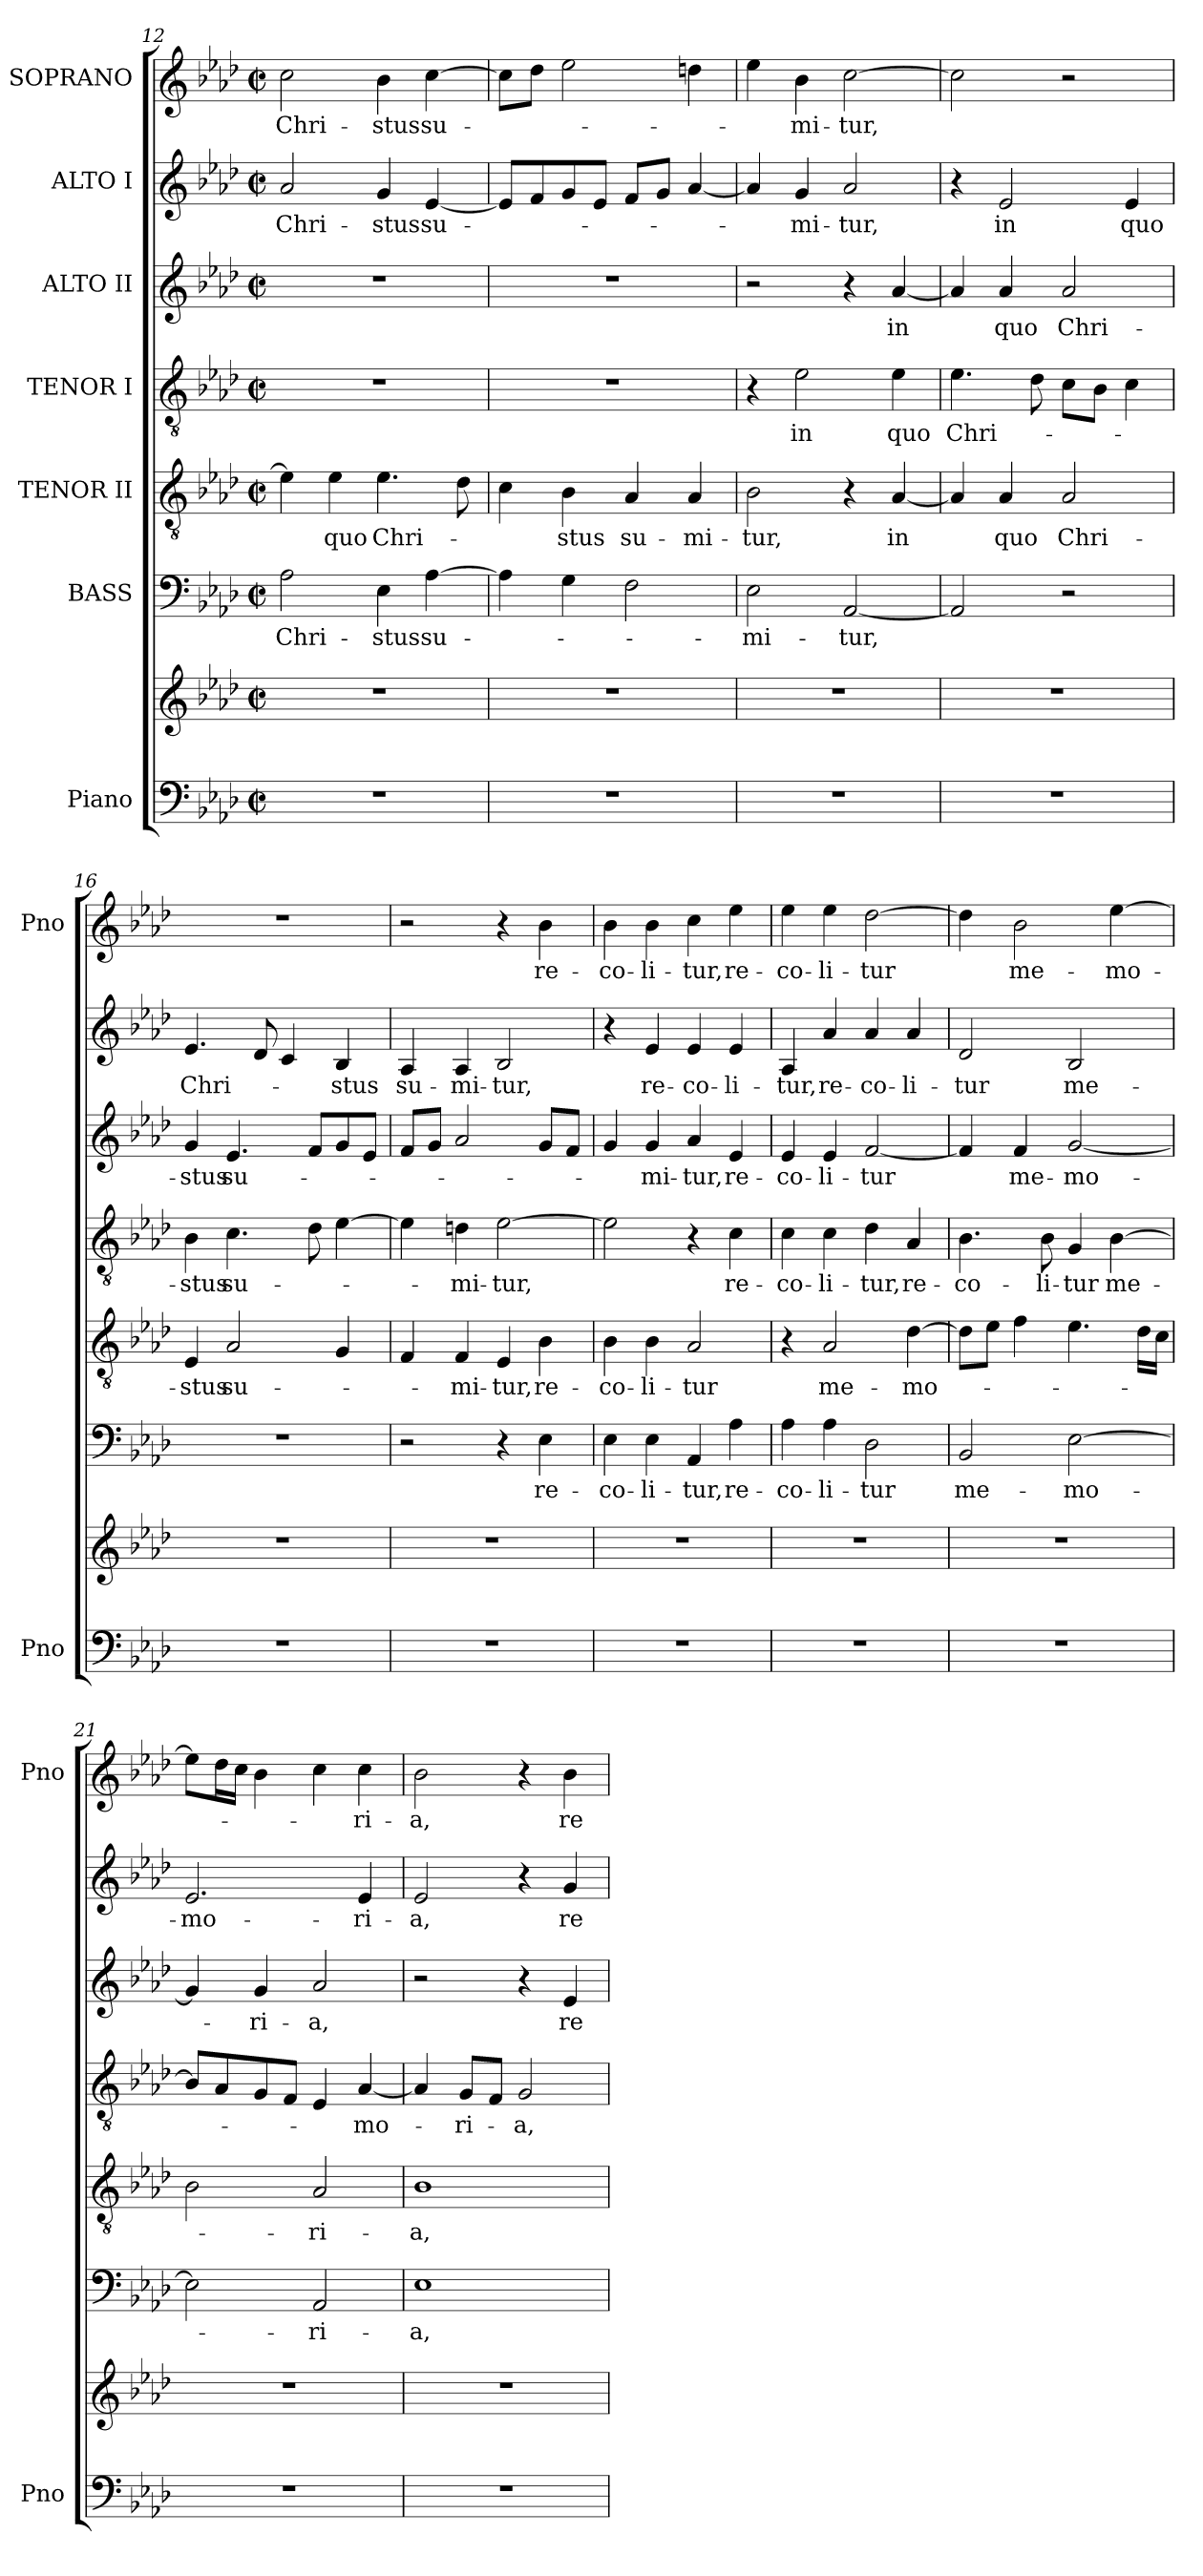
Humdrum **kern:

**kern	**kern	**kern	**text	**kern	**text	**kern	**text	**kern	**text	**kern	**text	**kern	**text
*part7	*part7	*part6	*part6	*part5	*part5	*part4	*part4	*part3	*part3	*part2	*part2	*part1	*part1
*staff8	*staff7	*staff6	*staff6	*staff5	*staff5	*staff4	*staff4	*staff3	*staff3	*staff2	*staff2	*staff1	*staff1
*I"Piano	*	*I"BASS	*	*I"TENOR II	*	*I"TENOR I	*	*I"ALTO II	*	*I"ALTO I	*	*I"SOPRANO	*
*I'Pno	*	*	*	*	*	*	*	*	*	*	*	*I'Pno	*
*clefF4	*clefG2	*clefF4	*	*clefGv2	*	*clefGv2	*	*clefG2	*	*clefG2	*	*clefG2	*
*k[b-e-a-d-]	*k[b-e-a-d-]	*k[b-e-a-d-]	*	*k[b-e-a-d-]	*	*k[b-e-a-d-]	*	*k[b-e-a-d-]	*	*k[b-e-a-d-]	*	*k[b-e-a-d-]	*
*A-:	*A-:	*A-:	*	*A-:	*	*A-:	*	*A-:	*	*A-:	*	*A-:	*
*M2/2	*M2/2	*M2/2	*	*M2/2	*	*M2/2	*	*M2/2	*	*M2/2	*	*M2/2	*
*met(c|)	*met(c|)	*met(c|)	*	*met(c|)	*	*met(c|)	*	*met(c|)	*	*met(c|)	*	*met(c|)	*
=12	=12	=12	=12	=12	=12	=12	=12	=12	=12	=12	=12	=12	=12
1r	1r	2A-\	Chri-	4e-\]	.	1r	.	1r	.	2a-/	Chri-	2cc\	Chri-
.	.	.	.	4e-\	quo	.	.	.	.	.	.	.	.
.	.	4E-\	-stus	4.e-\	Chri-	.	.	.	.	4g/	-stus	4b-\	-stus
.	.	[4A-\	su-	.	.	.	.	.	.	[4e-/	su-	[4cc\	su-
.	.	.	.	8d-\	.	.	.	.	.	.	.	.	.
!!LO:PB:g=z
=13	=13	=13	=13	=13	=13	=13	=13	=13	=13	=13	=13	=13	=13
1r	1r	4A-\]	-­-	4c\	-­	1r	.	1r	.	8e-/L]	-­-	8cc\L]	-­-
.	.	.	.	.	.	.	.	.	.	8f/	.	8dd-\J	.
.	.	4G\	.	4B-\	stus	.	.	.	.	8g/	.	2ee-\	.
.	.	.	.	.	.	.	.	.	.	8e-/J	.	.	.
.	.	2F\	.	4A-/	su-	.	.	.	.	8f/L	.	.	.
.	.	.	.	.	.	.	.	.	.	8g/J	.	.	.
.	.	.	.	4A-/	-mi-	.	.	.	.	[4a-/	.	4ddn\	.
=14	=14	=14	=14	=14	=14	=14	=14	=14	=14	=14	=14	=14	=14
1r	1r	2E-\	-mi-	2B-\	-tur,	4r	.	2r	.	4a-/]	.	4ee-\	.
.	.	.	.	.	.	2e-\	in	.	.	4g/	-mi-	4b-\	-mi-
.	.	[2AA-/	-tur,	4r	.	.	.	4r	.	2a-/	-tur,	[2cc\	-tur,
.	.	.	.	[4A-/	in	4e-\	quo	[4a-/	in	.	.	.	.
=15	=15	=15	=15	=15	=15	=15	=15	=15	=15	=15	=15	=15	=15
1r	1r	2AA-/]	.	4A-/]	.	4.e-\	Chri-	4a-/]	.	4r	.	2cc\]	.
.	.	.	.	4A-/	quo	.	.	4a-/	quo	2e-/	in	.	.
.	.	.	.	.	.	8d-\	.	.	.	.	.	.	.
.	.	2r	.	2A-/	Chri-	8c\L	.	2a-/	Chri-	.	.	2r	.
.	.	.	.	.	.	8B-\J	.	.	.	.	.	.	.
.	.	.	.	.	.	4c\	.	.	.	4e-/	quo	.	.
=16	=16	=16	=16	=16	=16	=16	=16	=16	=16	=16	=16	=16	=16
1r	1r	1r	.	4E-/	-stus	4B-\	-stus	4g/	-stus	4.e-/	Chri-	1r	.
.	.	.	.	2A-/	su-	4.c\	su-	4.e-/	su-	.	.	.	.
.	.	.	.	.	.	.	.	.	.	8d-/	.	.	.
.	.	.	.	.	.	.	.	.	.	4c/	.	.	.
.	.	.	.	.	.	8d-\	.	8f/L	.	.	.	.	.
.	.	.	.	4G/	.	[4e-\	.	8g/	.	4B-/	-stus	.	.
.	.	.	.	.	.	.	.	8e-/J	.	.	.	.	.
=17	=17	=17	=17	=17	=17	=17	=17	=17	=17	=17	=17	=17	=17
1r	1r	2r	.	4F/	.	4e-\]	.	8f/L	.	4A-/	su-	2r	.
.	.	.	.	.	.	.	.	8g/J	.	.	.	.	.
.	.	.	.	4F/	-mi-	4dn\	-mi-	2a-/	.	4A-/	-mi-	.	.
.	.	4r	.	4E-/	-tur,	[2e-\	-tur,	.	.	2B-/	-tur,	4r	.
.	.	4E-\	re-	4B-\	re-	.	.	8g/L	.	.	.	4b-\	re-
.	.	.	.	.	.	.	.	8f/J	.	.	.	.	.
=18	=18	=18	=18	=18	=18	=18	=18	=18	=18	=18	=18	=18	=18
1r	1r	4E-\	-co-	4B-\	-co-	2e-\]	.	4g/	.	4r	.	4b-\	-co-
.	.	4E-\	-li-	4B-\	-li-	.	.	4g/	-mi-	4e-/	re-	4b-\	-li-
.	.	4AA-/	-tur,	2A-/	-tur	4r	.	4a-/	-tur,	4e-/	-co-	4cc\	-tur,
.	.	4A-\	re-	.	.	4c\	re-	4e-/	re-	4e-/	-li-	4ee-\	re-
!!LO:LB:g=z
=19	=19	=19	=19	=19	=19	=19	=19	=19	=19	=19	=19	=19	=19
1r	1r	4A-\	-co-	4r	.	4c\	-co-	4e-/	-co-	4A-/	-tur,	4ee-\	-co-
.	.	4A-\	-li-	2A-/	me-	4c\	-li-	4e-/	-li-	4a-/	re-	4ee-\	-li-
.	.	2D-\	-tur	.	.	4d-\	-tur,	[2f/	-tur	4a-/	-co-	[2dd-\	-tur
.	.	.	.	[4d-\	-mo-	4A-/	re-	.	.	4a-/	-li-	.	.
=20	=20	=20	=20	=20	=20	=20	=20	=20	=20	=20	=20	=20	=20
1r	1r	2BB-/	me-	8d-\L]	.	4.B-\	-co-	4f/]	.	2d-/	-tur	4dd-\]	.
.	.	.	.	8e-\J	.	.	.	.	.	.	.	.	.
.	.	.	.	4f\	.	.	.	4f/	me-	.	.	2b-\	me-
.	.	.	.	.	.	8B-\	-li-	.	.	.	.	.	.
.	.	[2E-\	-mo-	4.e-\	.	4G/	-tur	[2g/	-mo-	2B-/	me-	.	.
.	.	.	.	.	.	[4B-\	me-	.	.	.	.	[4ee-\	-mo-
.	.	.	.	16d-\LL	.	.	.	.	.	.	.	.	.
.	.	.	.	16c\JJ	.	.	.	.	.	.	.	.	.
=21	=21	=21	=21	=21	=21	=21	=21	=21	=21	=21	=21	=21	=21
1r	1r	2E-\]	.	2B-\	.	8B-/L]	.	4g/]	.	2.e-/	-mo-	8ee-\L]	.
.	.	.	.	.	.	8A-/	.	.	.	.	.	16dd-\L	.
.	.	.	.	.	.	.	.	.	.	.	.	16cc\JJ	.
.	.	.	.	.	.	8G/	.	4g/	-ri-	.	.	4b-\	.
.	.	.	.	.	.	8F/J	.	.	.	.	.	.	.
.	.	2AA-/	-ri-	2A-/	-ri-	4E-/	.	2a-/	-a,	.	.	4cc\	.
.	.	.	.	.	.	[4A-/	-mo-	.	.	4e-/	-ri-	4cc\	-ri-
=22	=22	=22	=22	=22	=22	=22	=22	=22	=22	=22	=22	=22	=22
1r	1r	1E-	-a,	1B-	-a,	4A-/]	.	2r	.	2e-/	-a,	2b-\	-a,
.	.	.	.	.	.	8G/L	-ri-	.	.	.	.	.	.
.	.	.	.	.	.	8F/J	.	.	.	.	.	.	.
.	.	.	.	.	.	2G/	-a,	4r	.	4r	.	4r	.
.	.	.	.	.	.	.	.	4e-/	re-	4g/	re-	4b-\	re-
=	=	=	=	=	=	=	=	=	=	=	=	=	=
*-	*-	*-	*-	*-	*-	*-	*-	*-	*-	*-	*-	*-	*-
